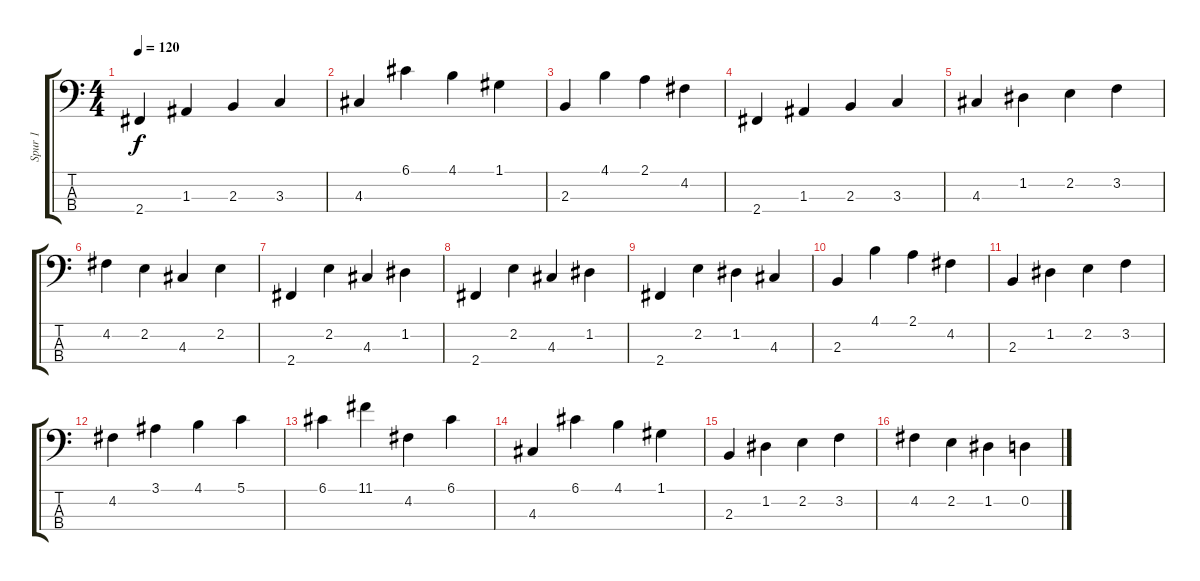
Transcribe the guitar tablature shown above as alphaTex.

\track ("Spur 1" "Spur 1") {instrument acousticguitarsteel}
\staff {score tabs}
\tuning (G2 D2 A1 E1) {hide}
\ts (4 4)
\tempo 120
\clef f4
\ks c
2.4.4{dy f} 1.3.4 2.3.4 3.3.4 |
4.3.4 6.1.4 4.1.4 1.1.4 |
2.3.4 4.1.4 2.1.4 4.2.4 |
2.4.4 1.3.4 2.3.4 3.3.4 |
4.3.4 1.2.4 2.2.4 3.2.4 |
4.2.4 2.2.4 4.3.4 2.2.4 |
2.4.4 2.2.4 4.3.4 1.2.4 |
2.4.4 2.2.4 4.3.4 1.2.4 |
2.4.4 2.2.4 1.2.4 4.3.4 |
2.3.4 4.1.4 2.1.4 4.2.4 |
2.3.4 1.2.4 2.2.4 3.2.4 |
4.2.4 3.1.4 4.1.4 5.1.4 |
6.1.4 11.1.4 4.2.4 6.1.4 |
4.3.4 6.1.4 4.1.4 1.1.4 |
2.3.4 1.2.4 2.2.4 3.2.4 |
4.2.4 2.2.4 1.2.4 0.2.4
